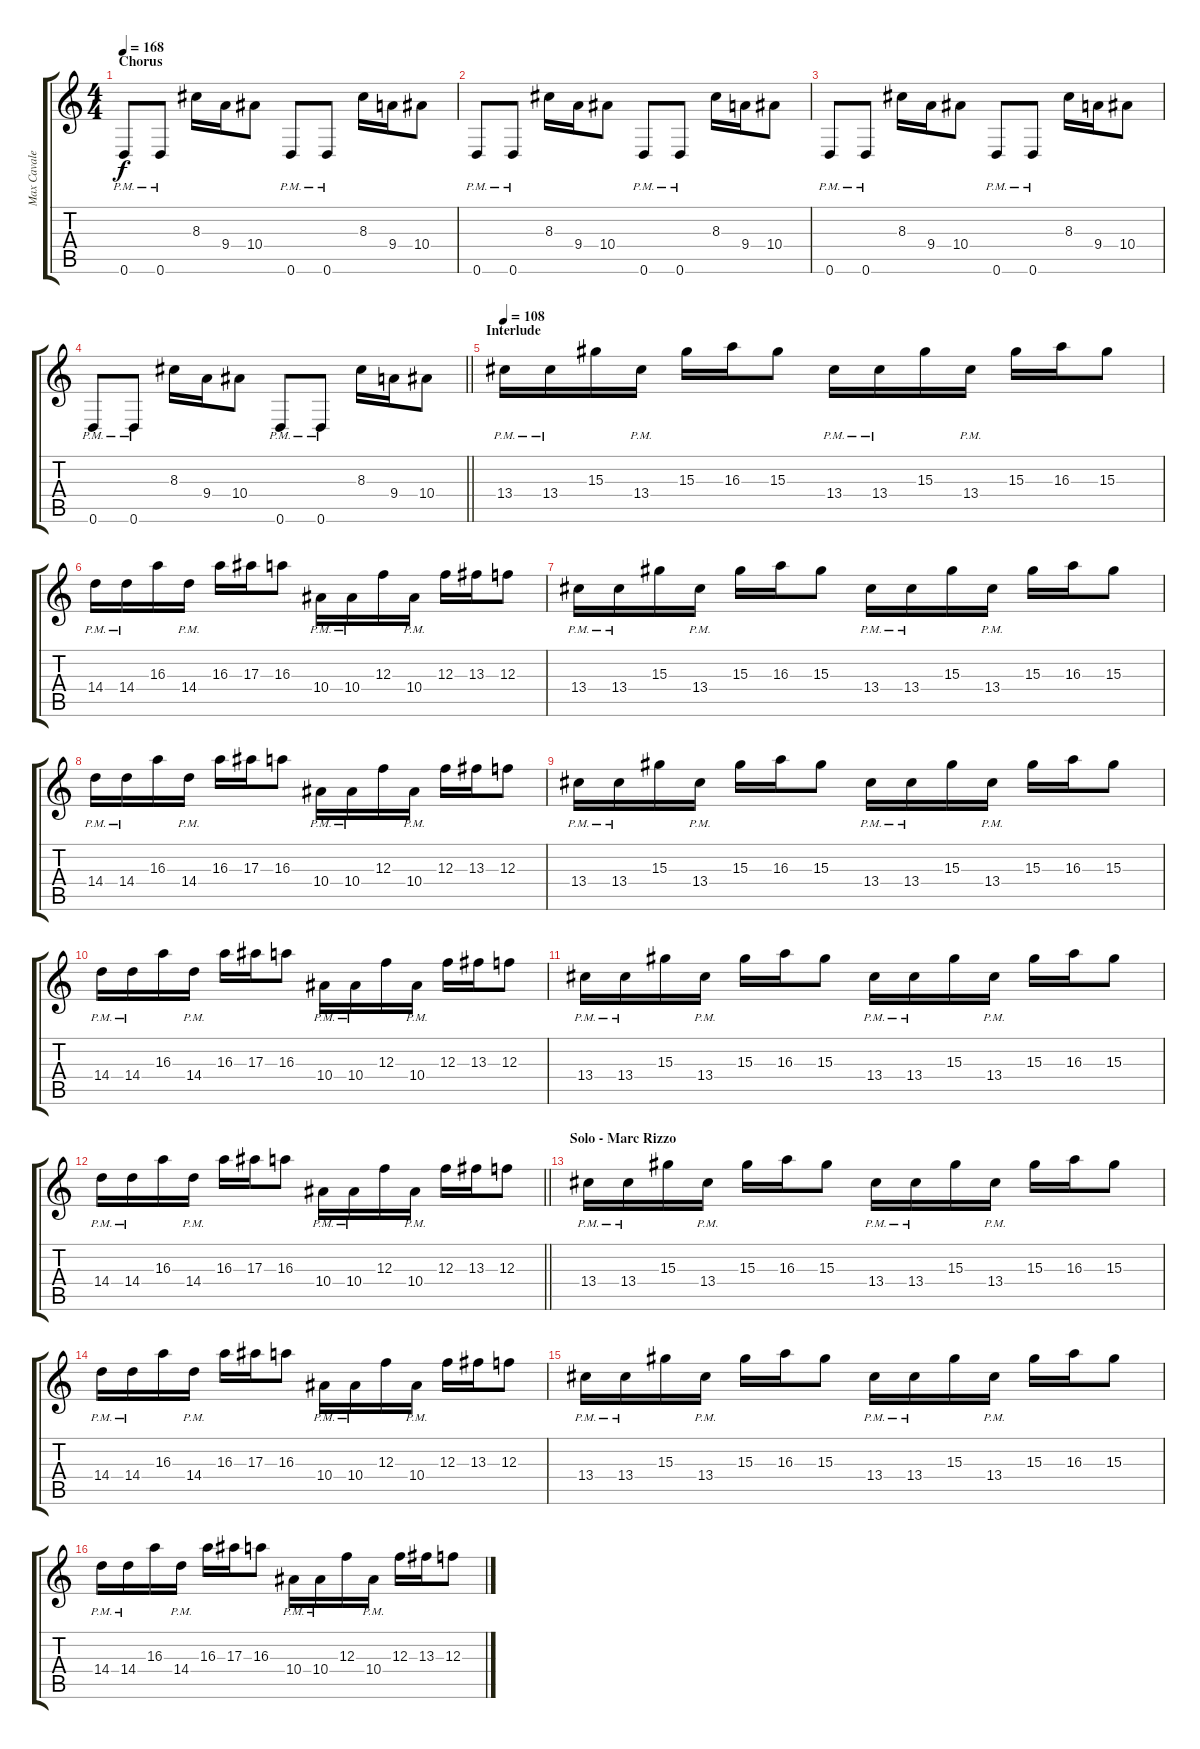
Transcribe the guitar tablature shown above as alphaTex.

\track ("Max Cavalera (Rhythm)" "Max Cavale") {instrument distortionguitar}
\staff {score tabs}
\tuning (D4 A3 F3 C3 G2 D2) {hide}
\ts (4 4)
\section ("" "Chorus")
\tempo 168
\clef g2
\ks c
0.6{pm}.8{dy f} 0.6{pm}.8 8.3.16 9.4.16 10.4.8 0.6{pm}.8 0.6{pm}.8 8.3.16 9.4.16 10.4.8 |
0.6{pm}.8 0.6{pm}.8 8.3.16 9.4.16 10.4.8 0.6{pm}.8 0.6{pm}.8 8.3.16 9.4.16 10.4.8 |
0.6{pm}.8 0.6{pm}.8 8.3.16 9.4.16 10.4.8 0.6{pm}.8 0.6{pm}.8 8.3.16 9.4.16 10.4.8 |
\barLineRight lightlight
0.6{pm}.8 0.6{pm}.8 8.3.16 9.4.16 10.4.8 0.6{pm}.8 0.6{pm}.8 8.3.16 9.4.16 10.4.8 |
\section ("" "Interlude")
\tempo 108
13.4{pm}.16 13.4{pm}.16 15.3.16 13.4{pm}.16 15.3.16 16.3.16 15.3.8 13.4{pm}.16 13.4{pm}.16 15.3.16 13.4{pm}.16 15.3.16 16.3.16 15.3.8 |
14.4{pm}.16 14.4{pm}.16 16.3.16 14.4{pm}.16 16.3.16 17.3.16 16.3.8 10.4{pm}.16 10.4{pm}.16 12.3.16 10.4{pm}.16 12.3.16 13.3.16 12.3.8 |
13.4{pm}.16 13.4{pm}.16 15.3.16 13.4{pm}.16 15.3.16 16.3.16 15.3.8 13.4{pm}.16 13.4{pm}.16 15.3.16 13.4{pm}.16 15.3.16 16.3.16 15.3.8 |
14.4{pm}.16 14.4{pm}.16 16.3.16 14.4{pm}.16 16.3.16 17.3.16 16.3.8 10.4{pm}.16 10.4{pm}.16 12.3.16 10.4{pm}.16 12.3.16 13.3.16 12.3.8 |
13.4{pm}.16 13.4{pm}.16 15.3.16 13.4{pm}.16 15.3.16 16.3.16 15.3.8 13.4{pm}.16 13.4{pm}.16 15.3.16 13.4{pm}.16 15.3.16 16.3.16 15.3.8 |
14.4{pm}.16 14.4{pm}.16 16.3.16 14.4{pm}.16 16.3.16 17.3.16 16.3.8 10.4{pm}.16 10.4{pm}.16 12.3.16 10.4{pm}.16 12.3.16 13.3.16 12.3.8 |
13.4{pm}.16 13.4{pm}.16 15.3.16 13.4{pm}.16 15.3.16 16.3.16 15.3.8 13.4{pm}.16 13.4{pm}.16 15.3.16 13.4{pm}.16 15.3.16 16.3.16 15.3.8 |
\barLineRight lightlight
14.4{pm}.16 14.4{pm}.16 16.3.16 14.4{pm}.16 16.3.16 17.3.16 16.3.8 10.4{pm}.16 10.4{pm}.16 12.3.16 10.4{pm}.16 12.3.16 13.3.16 12.3.8 |
\section ("" "Solo - Marc Rizzo")
13.4{pm}.16 13.4{pm}.16 15.3.16 13.4{pm}.16 15.3.16 16.3.16 15.3.8 13.4{pm}.16 13.4{pm}.16 15.3.16 13.4{pm}.16 15.3.16 16.3.16 15.3.8 |
14.4{pm}.16 14.4{pm}.16 16.3.16 14.4{pm}.16 16.3.16 17.3.16 16.3.8 10.4{pm}.16 10.4{pm}.16 12.3.16 10.4{pm}.16 12.3.16 13.3.16 12.3.8 |
13.4{pm}.16 13.4{pm}.16 15.3.16 13.4{pm}.16 15.3.16 16.3.16 15.3.8 13.4{pm}.16 13.4{pm}.16 15.3.16 13.4{pm}.16 15.3.16 16.3.16 15.3.8 |
14.4{pm}.16 14.4{pm}.16 16.3.16 14.4{pm}.16 16.3.16 17.3.16 16.3.8 10.4{pm}.16 10.4{pm}.16 12.3.16 10.4{pm}.16 12.3.16 13.3.16 12.3.8
